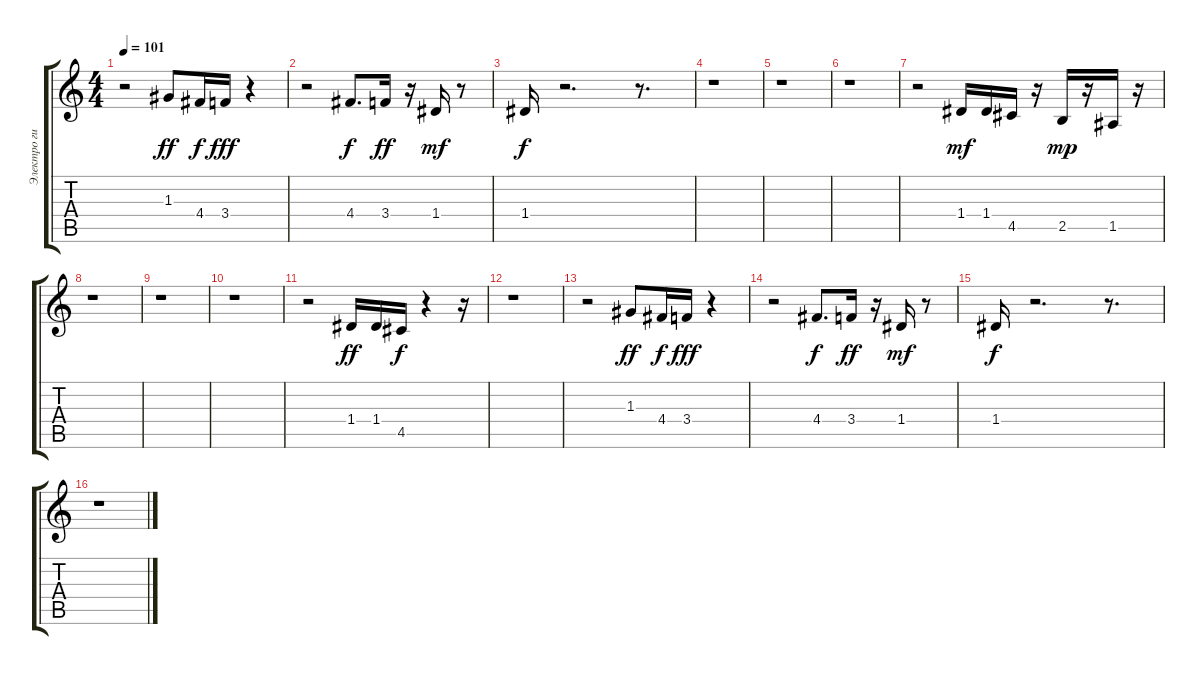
\track ("Электро гитара" "Электро ги") {instrument electricguitarclean}
\staff {score tabs}
\tuning (E4 B3 G3 D3 A2 E2) {hide}
\ts (4 4)
\tempo 101
\clef g2
\ks c
r.2{dy f} 1.3.8{dy ff} 4.4.16{dy f} 3.4.16{dy fff} r.4 |
r.2 4.4.8{d dy f} 3.4.16{dy ff} r.16 1.4.16{dy mf} r.8 |
1.4.16{dy f} r.2{d} r.8{d} |
r.1 |
r.1 |
r.1 |
r.2 1.4.16{dy mf} 1.4.16 4.5.16 r.16 2.5.16{dy mp} r.16 1.5.16 r.16 |
r.1 |
r.1 |
r.1 |
r.2 1.4.16{dy ff} 1.4.16 4.5.16{dy f} r.4 r.16 |
r.1 |
r.2 1.3.8{dy ff} 4.4.16{dy f} 3.4.16{dy fff} r.4 |
r.2 4.4.8{d dy f} 3.4.16{dy ff} r.16 1.4.16{dy mf} r.8 |
1.4.16{dy f} r.2{d} r.8{d} |
r.1
